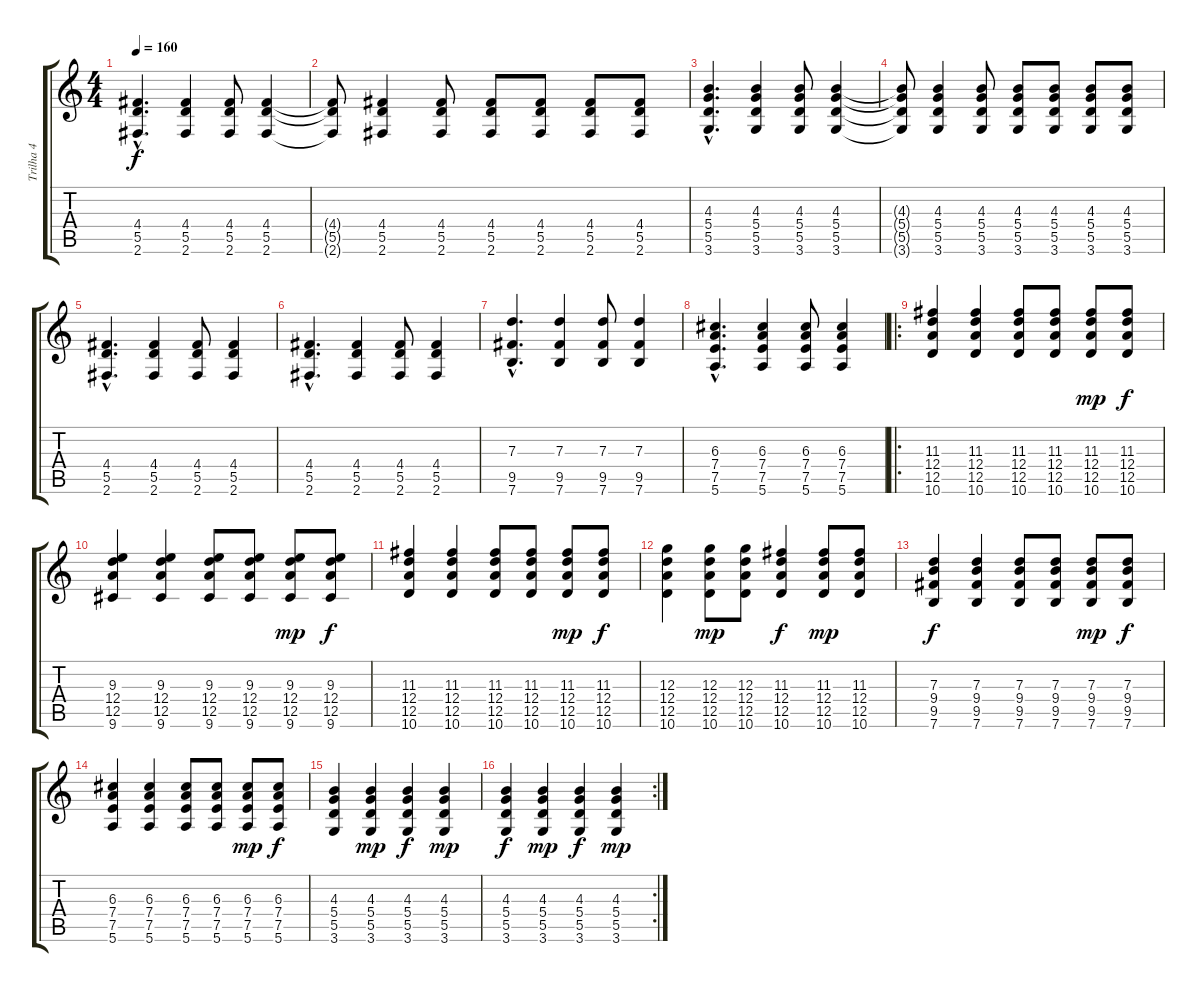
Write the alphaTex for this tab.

\track ("Trilha 4" "Trilha 4") {instrument overdrivenguitar}
\staff {score tabs}
\tuning (E4 B3 G3 D3 A2 E2) {hide}
\ts (4 4)
\tempo 160
\clef g2
\ks c
(4.4{hac} 5.5{hac} 2.6{hac}).4{d dy f} (4.4 5.5 2.6).4 (4.4 5.5 2.6).8 (4.4 5.5 2.6).4 |
(4.4{t} 5.5{t} 2.6{t}).8 (4.4 5.5 2.6).4 (4.4 5.5 2.6).8 (4.4 5.5 2.6).8 (4.4 5.5 2.6).8 (4.4 5.5 2.6).8 (4.4 5.5 2.6).8 |
(4.3{hac} 5.4{hac} 5.5{hac} 3.6{hac}).4{d} (4.3 5.4 5.5 3.6).4 (4.3 5.4 5.5 3.6).8 (4.3 5.4 5.5 3.6).4 |
(4.3{t} 5.4{t} 5.5{t} 3.6{t}).8 (4.3 5.4 5.5 3.6).4 (4.3 5.4 5.5 3.6).8 (4.3 5.4 5.5 3.6).8 (4.3 5.4 5.5 3.6).8 (4.3 5.4 5.5 3.6).8 (4.3 5.4 5.5 3.6).8 |
(4.4{hac} 5.5{hac} 2.6{hac}).4{d} (4.4 5.5 2.6).4 (4.4 5.5 2.6).8 (4.4 5.5 2.6).4 |
(4.4{hac} 5.5{hac} 2.6{hac}).4{d} (4.4 5.5 2.6).4 (4.4 5.5 2.6).8 (4.4 5.5 2.6).4 |
(7.3{hac} 9.5{hac} 7.6{hac}).4{d} (7.3 9.5 7.6).4 (7.3 9.5 7.6).8 (7.3 9.5 7.6).4 |
(6.3{hac} 7.4{hac} 7.5{hac} 5.6{hac}).4{d} (6.3 7.4 7.5 5.6).4 (6.3 7.4 7.5 5.6).8 (6.3 7.4 7.5 5.6).4 |
\ro
(11.3 12.4 12.5 10.6).4 (11.3 12.4 12.5 10.6).4 (11.3 12.4 12.5 10.6).8 (11.3 12.4 12.5 10.6).8 (11.3 12.4 12.5 10.6).8{dy mp} (11.3 12.4 12.5 10.6).8{dy f} |
(9.3 12.4 12.5 9.6).4 (9.3 12.4 12.5 9.6).4 (9.3 12.4 12.5 9.6).8 (9.3 12.4 12.5 9.6).8 (9.3 12.4 12.5 9.6).8{dy mp} (9.3 12.4 12.5 9.6).8{dy f} |
(11.3 12.4 12.5 10.6).4 (11.3 12.4 12.5 10.6).4 (11.3 12.4 12.5 10.6).8 (11.3 12.4 12.5 10.6).8 (11.3 12.4 12.5 10.6).8{dy mp} (11.3 12.4 12.5 10.6).8{dy f} |
(12.3 12.4 12.5 10.6).4 (12.3 12.4 12.5 10.6).8{dy mp} (12.3 12.4 12.5 10.6).8 (11.3 12.4 12.5 10.6).4{dy f} (11.3 12.4 12.5 10.6).8{dy mp} (11.3 12.4 12.5 10.6).8 |
(7.3 9.4 9.5 7.6).4{dy f} (7.3 9.4 9.5 7.6).4 (7.3 9.4 9.5 7.6).8 (7.3 9.4 9.5 7.6).8 (7.3 9.4 9.5 7.6).8{dy mp} (7.3 9.4 9.5 7.6).8{dy f} |
(6.3 7.4 7.5 5.6).4 (6.3 7.4 7.5 5.6).4 (6.3 7.4 7.5 5.6).8 (6.3 7.4 7.5 5.6).8 (6.3 7.4 7.5 5.6).8{dy mp} (6.3 7.4 7.5 5.6).8{dy f} |
(4.3 5.4 5.5 3.6).4 (4.3 5.4 5.5 3.6).4{dy mp} (4.3 5.4 5.5 3.6).4{dy f} (4.3 5.4 5.5 3.6).4{dy mp} |
\rc 2
(4.3 5.4 5.5 3.6).4{dy f} (4.3 5.4 5.5 3.6).4{dy mp} (4.3 5.4 5.5 3.6).4{dy f} (4.3 5.4 5.5 3.6).4{dy mp}
